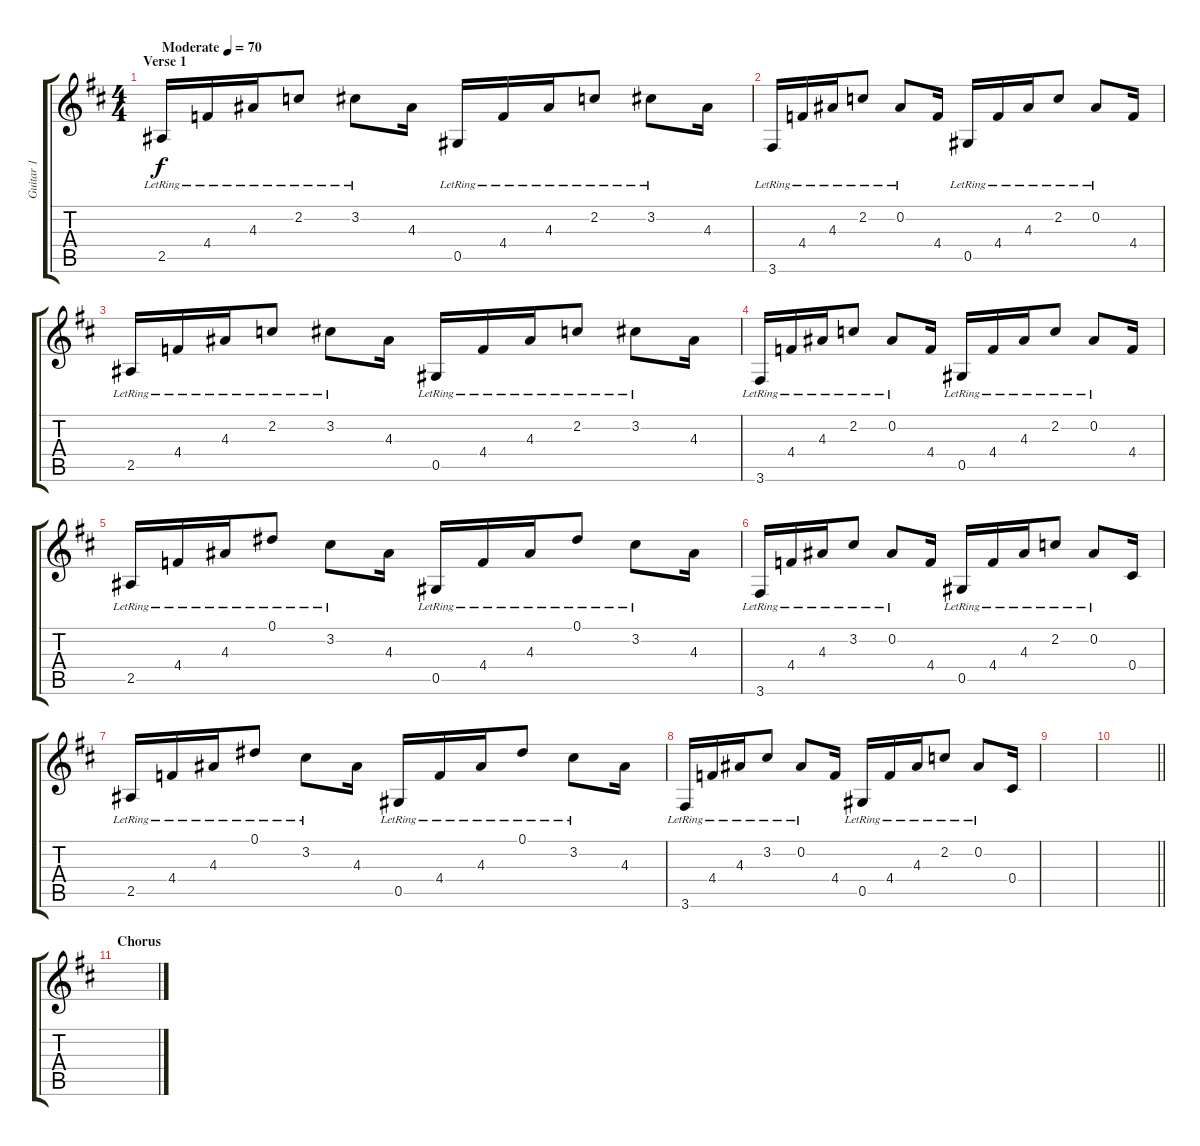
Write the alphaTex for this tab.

\track ("Guitar 1" "Guitar 1") {instrument acousticguitarsteel}
\staff {score tabs}
\tuning (Eb4 Bb3 Gb3 Db3 Ab2 Eb2) {hide}
\ts (4 4)
\section ("" "Verse 1")
\tempo (70 "Moderate")
\clef g2
\ks d
2.5{lr}.16{dy f instrument acousticguitarsteel} 4.4{lr}.16 4.3{lr}.16 2.2{lr}.8 3.2{lr}.8 4.3.16 0.5{lr}.16 4.4{lr}.16 4.3{lr}.16 2.2{lr}.8 3.2{lr}.8 4.3.16 |
3.6{lr}.16 4.4{lr}.16 4.3{lr}.16 2.2{lr}.8 0.2{lr}.8 4.4.16 0.5{lr}.16 4.4{lr}.16 4.3{lr}.16 2.2{lr}.8 0.2{lr}.8 4.4.16 |
2.5{lr}.16 4.4{lr}.16 4.3{lr}.16 2.2{lr}.8 3.2{lr}.8 4.3.16 0.5{lr}.16 4.4{lr}.16 4.3{lr}.16 2.2{lr}.8 3.2{lr}.8 4.3.16 |
3.6{lr}.16 4.4{lr}.16 4.3{lr}.16 2.2{lr}.8 0.2{lr}.8 4.4.16 0.5{lr}.16 4.4{lr}.16 4.3{lr}.16 2.2{lr}.8 0.2{lr}.8 4.4.16 |
2.5{lr}.16 4.4{lr}.16 4.3{lr}.16 0.1{lr}.8 3.2{lr}.8 4.3.16 0.5{lr}.16 4.4{lr}.16 4.3{lr}.16 0.1{lr}.8 3.2{lr}.8 4.3.16 |
3.6{lr}.16 4.4{lr}.16 4.3{lr}.16 3.2{lr}.8 0.2{lr}.8 4.4.16 0.5{lr}.16 4.4{lr}.16 4.3{lr}.16 2.2{lr}.8 0.2{lr}.8 0.4.16 |
2.5{lr}.16 4.4{lr}.16 4.3{lr}.16 0.1{lr}.8 3.2{lr}.8 4.3.16 0.5{lr}.16 4.4{lr}.16 4.3{lr}.16 0.1{lr}.8 3.2{lr}.8 4.3.16 |
3.6{lr}.16 4.4{lr}.16 4.3{lr}.16 3.2{lr}.8 0.2{lr}.8 4.4.16 0.5{lr}.16 4.4{lr}.16 4.3{lr}.16 2.2{lr}.8 0.2{lr}.8 0.4.16 |
|
\barLineRight lightlight
|
\section ("" "Chorus")
